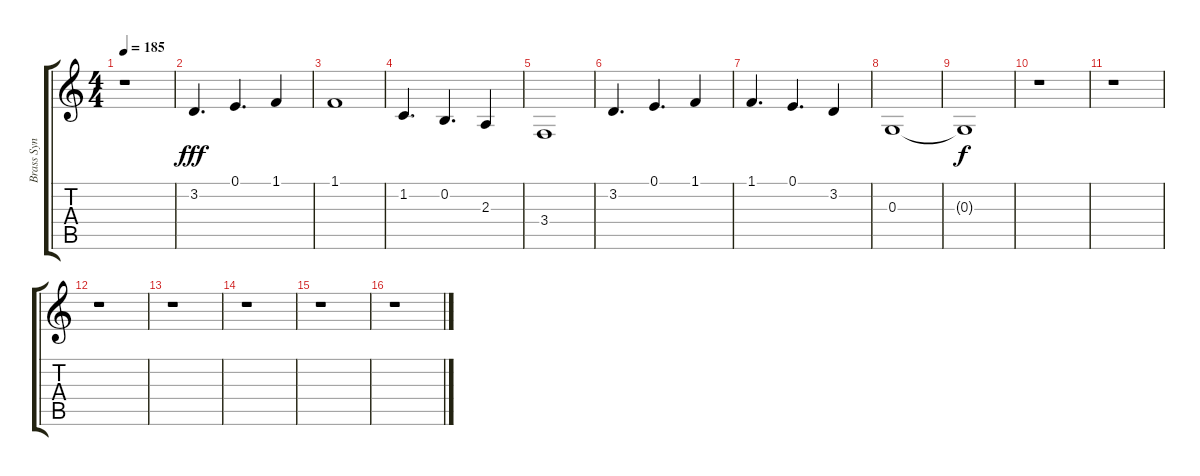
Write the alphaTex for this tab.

\track ("Brass Syn" "Brass Syn") {instrument synthbrass2}
\staff {score tabs}
\tuning (E4 B3 G3 D3 A2 E2) {hide}
\ts (4 4)
\tempo 185
\clef g2
\ks c
r.1{dy f} |
3.2.4{d dy fff} 0.1.4{d} 1.1.4 |
1.1.1 |
1.2.4{d} 0.2.4{d} 2.3.4 |
3.4.1 |
3.2.4{d} 0.1.4{d} 1.1.4 |
1.1.4{d} 0.1.4{d} 3.2.4 |
0.3.1 |
0.3{t}.1{dy f} |
r.1 |
r.1 |
r.1 |
r.1 |
r.1 |
r.1 |
r.1
